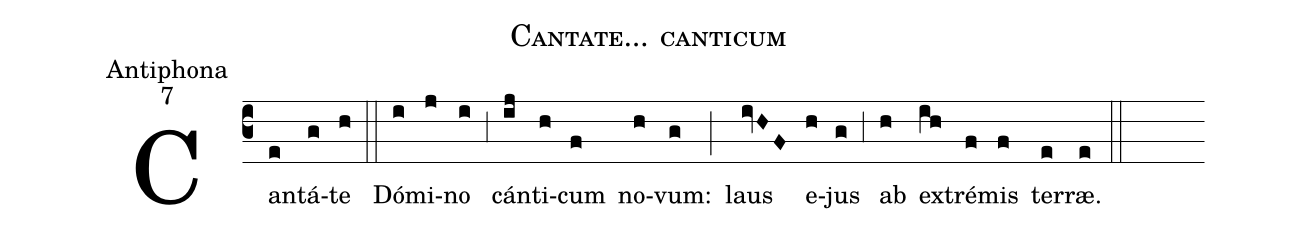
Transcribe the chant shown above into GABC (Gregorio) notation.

name:Cantate... canticum;
office-part:Antiphona;
mode:7;
%%
(c3) Can(e)tá(g)te(h) (::)
Dó(i)mi(j)no(i) (,3) cán(ij)ti(h)cum(f) no(h)vum:(g) (;) laus(ivHF) e(h)jus(g) (,3) ab(h) ex(ih)tré(f)mis(f) ter(e)ræ.(e) (::)
